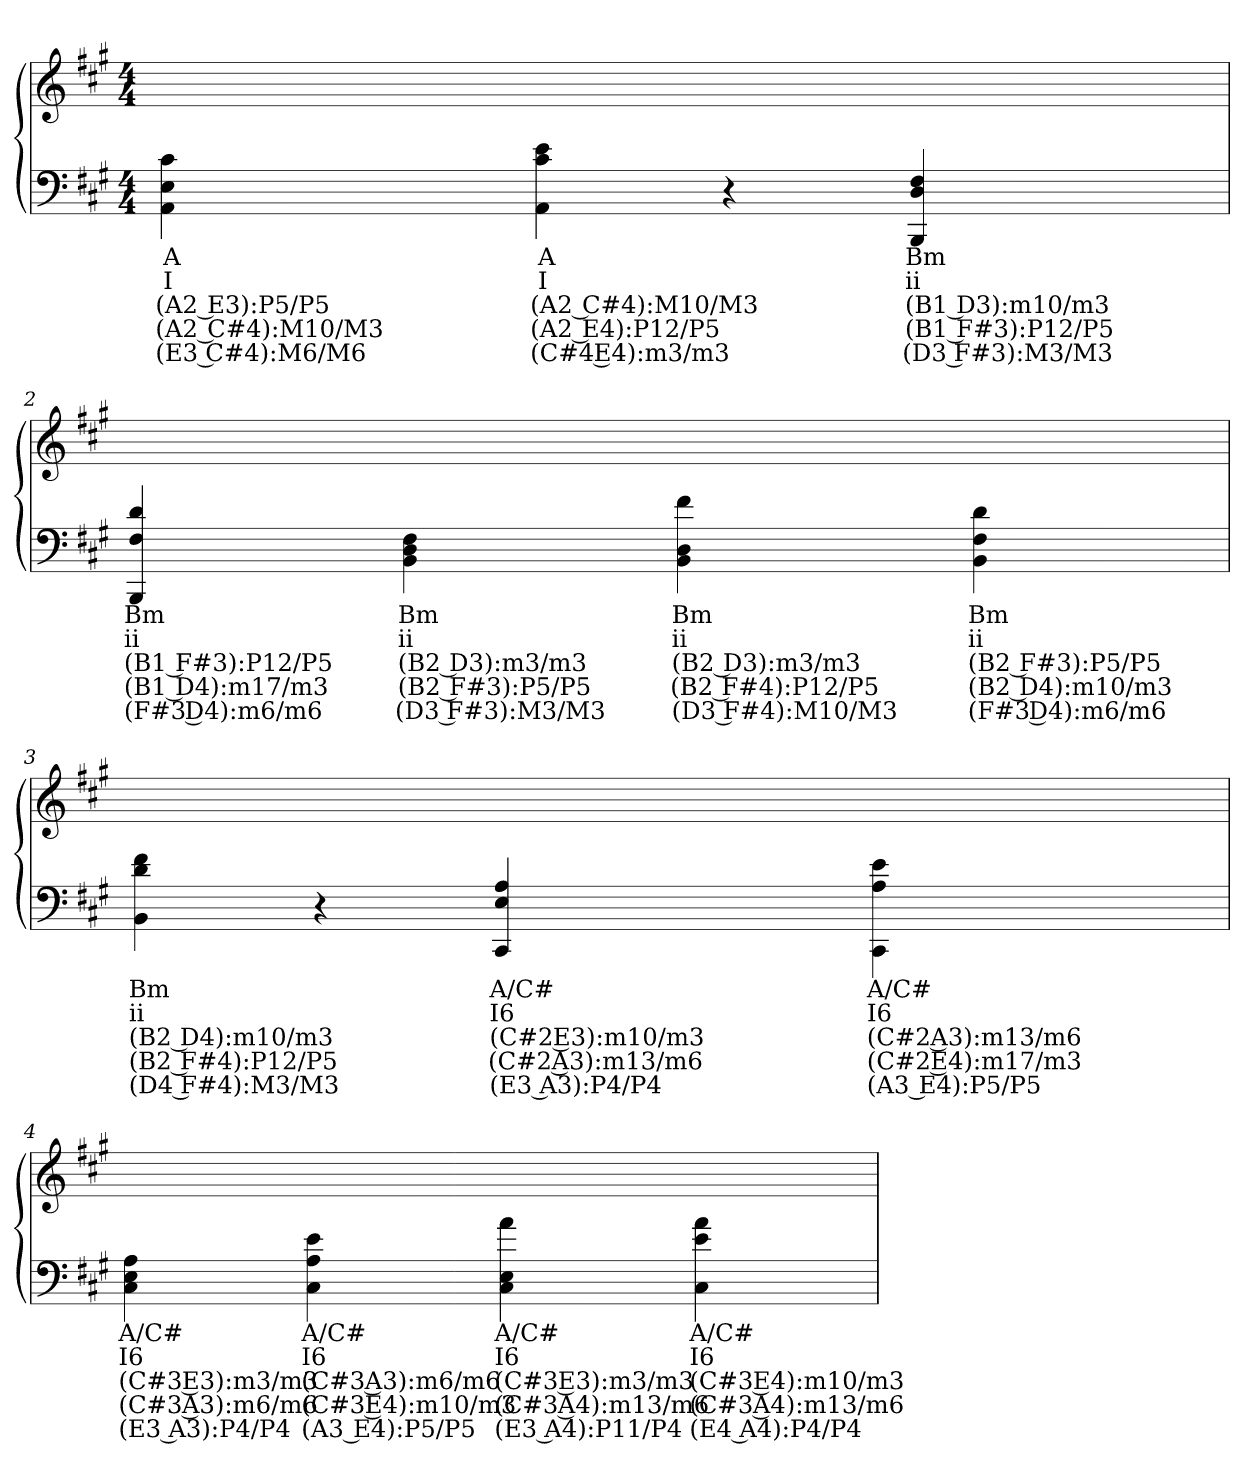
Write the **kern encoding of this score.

**kern	**text	**text	**text	**text	**text	**kern
*part2	*part2	*part2	*part2	*part2	*part2	*part1
*staff2	*staff2	*staff2	*staff2	*staff2	*staff2	*staff1
*clefF4	*	*	*	*	*	*clefG2
*k[f#c#g#]	*	*	*	*	*	*k[f#c#g#]
*A:	*	*	*	*	*	*A:
*M4/4	*	*	*	*	*	*M4/4
*MM60	*	*	*	*	*	*MM60
=1	=1	=1	=1	=1	=1	=1
4AA 4E 4c#	A	I	(A2 E3):P5/P5	(A2 C#4):M10/M3	(E3 C#4):M6/M6	1ryy
4AA 4c# 4e	A	I	(A2 C#4):M10/M3	(A2 E4):P12/P5	(C#4 E4):m3/m3	.
4r	.	.	.	.	.	.
4BBB 4D 4F#	Bm	ii	(B1 D3):m10/m3	(B1 F#3):P12/P5	(D3 F#3):M3/M3	.
=2	=2	=2	=2	=2	=2	=2
4BBB 4F# 4d	Bm	ii	(B1 F#3):P12/P5	(B1 D4):m17/m3	(F#3 D4):m6/m6	1ryy
4BB 4D 4F#	Bm	ii	(B2 D3):m3/m3	(B2 F#3):P5/P5	(D3 F#3):M3/M3	.
4BB 4D 4f#	Bm	ii	(B2 D3):m3/m3	(B2 F#4):P12/P5	(D3 F#4):M10/M3	.
4BB 4F# 4d	Bm	ii	(B2 F#3):P5/P5	(B2 D4):m10/m3	(F#3 D4):m6/m6	.
=3	=3	=3	=3	=3	=3	=3
4BB 4d 4f#	Bm	ii	(B2 D4):m10/m3	(B2 F#4):P12/P5	(D4 F#4):M3/M3	1ryy
4r	.	.	.	.	.	.
4CC# 4E 4A	A/C#	I6	(C#2 E3):m10/m3	(C#2 A3):m13/m6	(E3 A3):P4/P4	.
4CC# 4A 4e	A/C#	I6	(C#2 A3):m13/m6	(C#2 E4):m17/m3	(A3 E4):P5/P5	.
=4	=4	=4	=4	=4	=4	=4
4C# 4E 4A	A/C#	I6	(C#3 E3):m3/m3	(C#3 A3):m6/m6	(E3 A3):P4/P4	1ryy
4C# 4A 4e	A/C#	I6	(C#3 A3):m6/m6	(C#3 E4):m10/m3	(A3 E4):P5/P5	.
4C# 4E 4a	A/C#	I6	(C#3 E3):m3/m3	(C#3 A4):m13/m6	(E3 A4):P11/P4	.
4C# 4e 4a	A/C#	I6	(C#3 E4):m10/m3	(C#3 A4):m13/m6	(E4 A4):P4/P4	.
=	=	=	=	=	=	=
*-	*-	*-	*-	*-	*-	*-
